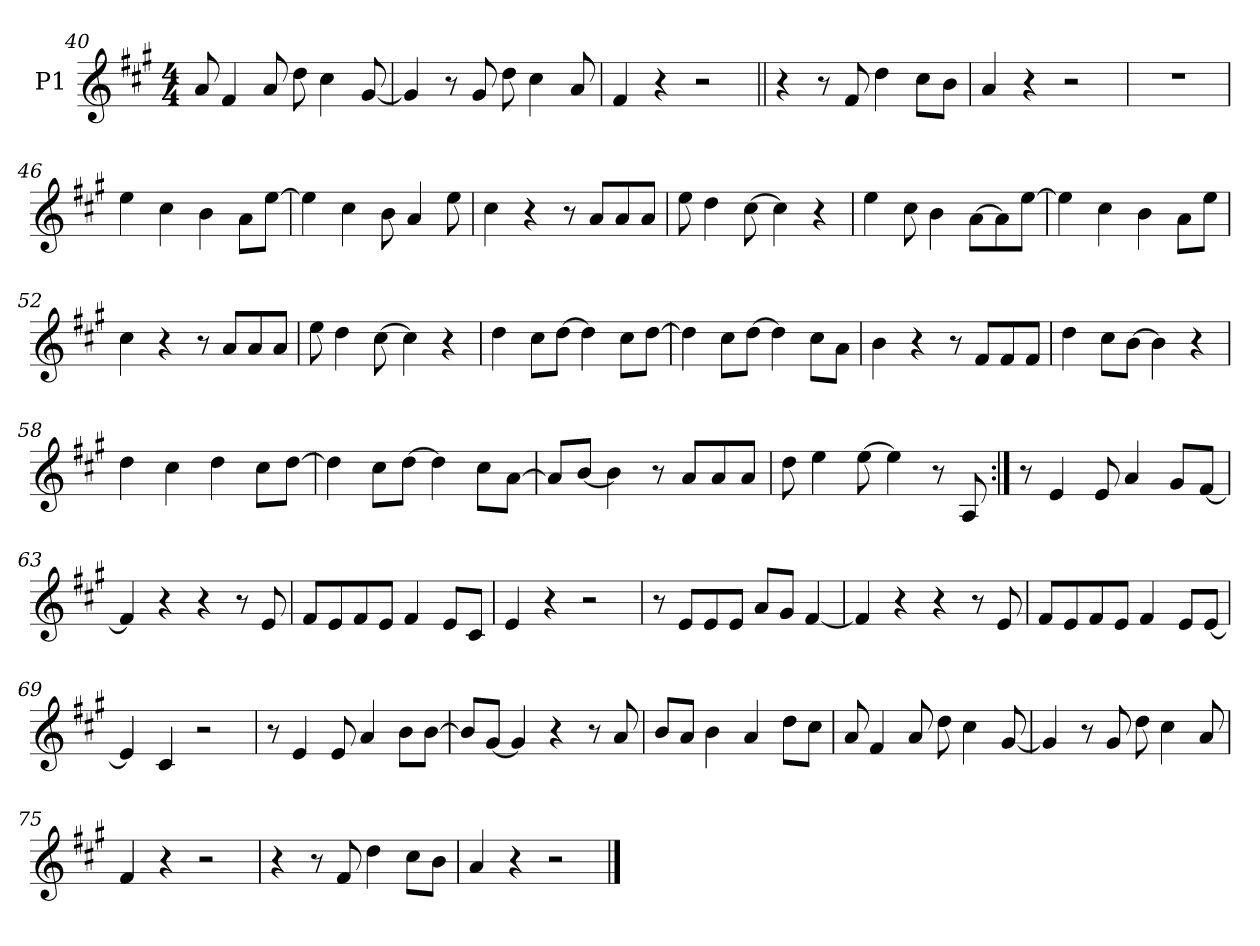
**kern
*part1
*staff1
*I"P1
*clefG2
*k[f#c#g#]
*M4/4
=40
8a/
4f#/
8a/
8dd\
4cc#\
[8g#/
=41
4g#/]
8r
8g#/
8dd\
4cc#\
8a/
=42
4f#/
4r
2r
=43||
4r
8r
8f#/
4dd\
8cc#\L
8b\J
=44
4a/
4r
2r
!!LO:LB:g=z
=45
1r
=46
4ee\
4cc#\
4b\
8a\L
[8ee\J
=47
4ee\]
4cc#\
8b\
4a/
8ee\
=48
4cc#\
4r
8r
8a/L
8a/
8a/J
=49
8ee\
4dd\
[8cc#\
4cc#\]
4r
=50
4ee\
8cc#\
4b\
[8a\L
8a\]
[8ee\J
!!LO:LB:g=z
=51
4ee\]
4cc#\
4b\
8a\L
8ee\J
=52
4cc#\
4r
8r
8a/L
8a/
8a/J
=53
8ee\
4dd\
[8cc#\
4cc#\]
4r
=54
4dd\
8cc#\L
[8dd\J
4dd\]
8cc#\L
[8dd\J
=55
4dd\]
8cc#\L
[8dd\J
4dd\]
8cc#\L
8a\J
!!LO:LB:g=z
=56
4b\
4r
8r
8f#/L
8f#/
8f#/J
=57
4dd\
8cc#\L
[8b\J
4b\]
4r
=58
4dd\
4cc#\
4dd\
8cc#\L
[8dd\J
=59
4dd\]
8cc#\L
[8dd\J
4dd\]
8cc#\L
[8a\J
=60
8a/L]
[8b/J
4b\]
8r
8a/L
8a/
8a/J
!!LO:PB:g=z
=61
8dd\
4ee\
[8ee\
4ee\]
8r
8A/
=62:|!
8r
4e/
8e/
4a/
8g#/L
[8f#/J
=63
4f#/]
4r
4r
8r
8e/
=64
8f#/L
8e/
8f#/
8e/J
4f#/
8e/L
8c#/J
=65
4e/
4r
2r
!!LO:LB:g=z
=66
8r
8e/L
8e/
8e/J
8a/L
8g#/J
[4f#/
=67
4f#/]
4r
4r
8r
8e/
=68
8f#/L
8e/
8f#/
8e/J
4f#/
8e/L
[8e/J
=69
4e/]
4c#/
2r
=70
8r
4e/
8e/
4a/
8b\L
[8b\J
!!LO:LB:g=z
=71
8b/L]
[8g#/J
4g#/]
4r
8r
8a/
=72
8b/L
8a/J
4b\
4a/
8dd\L
8cc#\J
=73
8a/
4f#/
8a/
8dd\
4cc#\
[8g#/
=74
4g#/]
8r
8g#/
8dd\
4cc#\
8a/
=75
4f#/
4r
2r
!!LO:LB:g=z
=76
4r
8r
8f#/
4dd\
8cc#\L
8b\J
=77
4a/
4r
2r
==
*-
